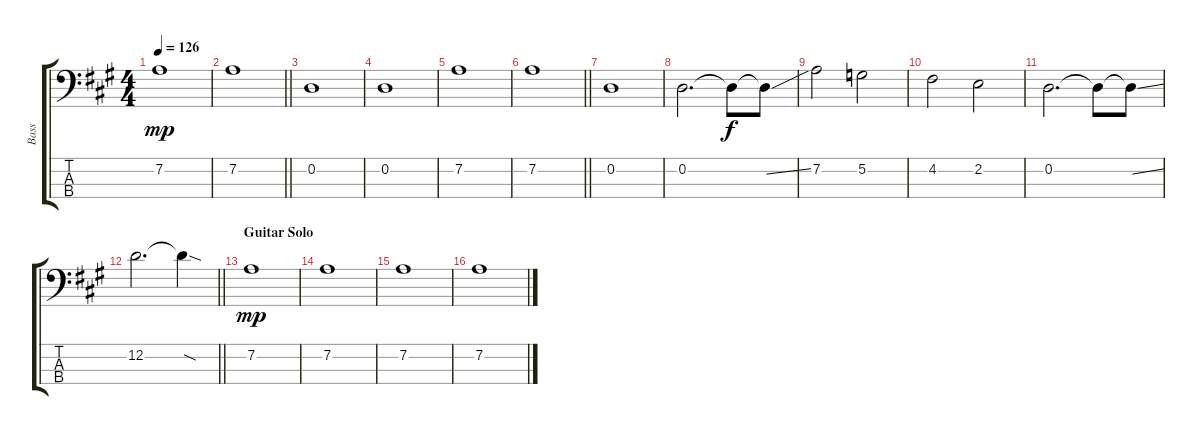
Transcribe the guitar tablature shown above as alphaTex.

\track ("Bass" "Bass") {instrument electricbassfinger}
\staff {score tabs}
\tuning (G2 D2 A1 E1) {hide}
\ts (4 4)
\tempo 126
\clef f4
\ks a
7.2.1{dy mp} |
\barLineRight lightlight
7.2.1 |
0.2.1 |
0.2.1 |
7.2.1 |
\barLineRight lightlight
7.2.1 |
0.2.1 |
0.2.2{d} 0.2{t}.8{dy f} 0.2{ss t}.8 |
7.2.2 5.2.2 |
4.2.2 2.2.2 |
0.2.2{d} 0.2{t}.8 0.2{ss t}.8 |
\barLineRight lightlight
12.2.2{d} 12.2{sod t}.4 |
\section ("" "Guitar Solo")
7.2.1{dy mp} |
7.2.1 |
7.2.1 |
7.2.1
